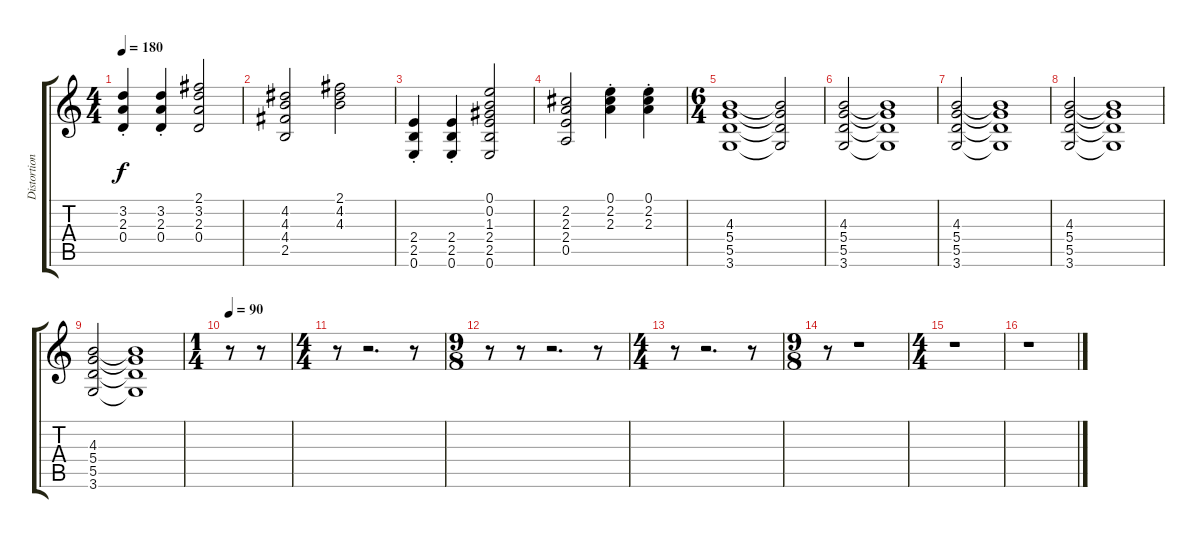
\track ("Distortion Guitar" "Distortion") {instrument overdrivenguitar}
\staff {score tabs}
\tuning (E4 B3 G3 D3 A2 E2) {hide}
\ts (4 4)
\tempo 180
\clef g2
\ks c
(3.2{st} 2.3{st} 0.4{st}).4{dy f} (3.2{st} 2.3{st} 0.4{st}).4 (2.1 3.2 2.3 0.4).2 |
(4.2 4.3 4.4 2.5).2 (2.1 4.2 4.3).2 |
(2.4{st} 2.5{st} 0.6{st}).4 (2.4{st} 2.5{st} 0.6{st}).4 (0.1 0.2 1.3 2.4 2.5 0.6).2 |
(2.2 2.3 2.4 0.5).2 (0.1{st} 2.2{st} 2.3{st}).4 (0.1{st} 2.2{st} 2.3{st}).4 |
\ts (6 4)
(4.3 5.4 5.5 3.6).1 (4.3{t} 5.4{t} 5.5{t} 3.6{t}).2 |
(4.3 5.4 5.5 3.6).2 (4.3{t} 5.4{t} 5.5{t} 3.6{t}).1 |
(4.3 5.4 5.5 3.6).2 (4.3{t} 5.4{t} 5.5{t} 3.6{t}).1 |
(4.3 5.4 5.5 3.6).2 (4.3{t} 5.4{t} 5.5{t} 3.6{t}).1 |
(4.3 5.4 5.5 3.6).2 (4.3{t} 5.4{t} 5.5{t} 3.6{t}).1 |
\ts (1 4)
\tempo 90
r.8 r.8 |
\ts (4 4)
r.8 r.2{d} r.8 |
\ts (9 8)
r.8 r.8 r.2{d} r.8 |
\ts (4 4)
r.8 r.2{d} r.8 |
\ts (9 8)
r.8 r.1 |
\ts (4 4)
r.1 |
r.1
